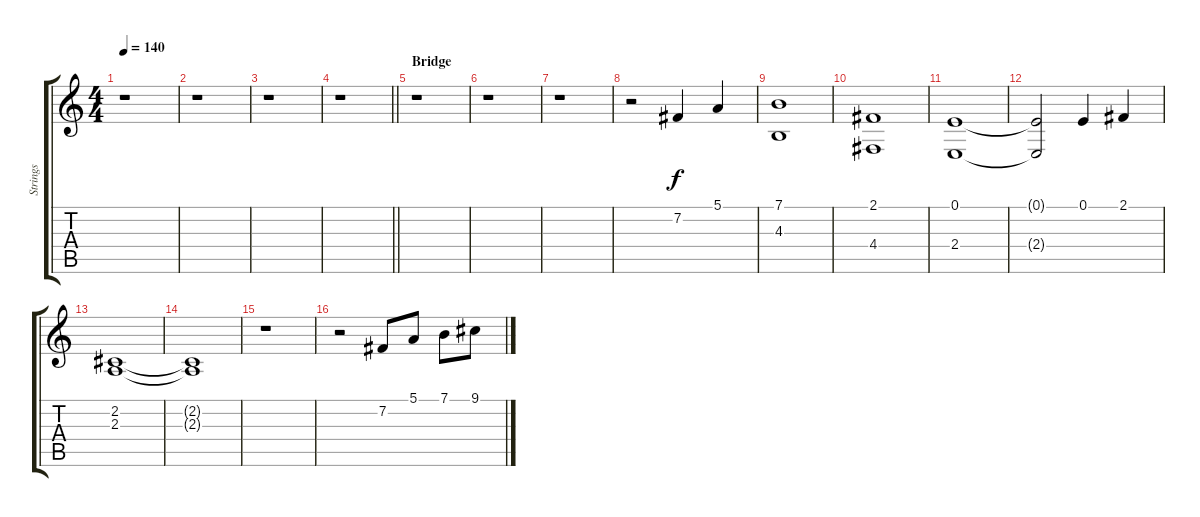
\track ("Strings" "Strings") {instrument stringensemble1}
\staff {score tabs}
\tuning (E4 B3 G3 D3 A2 E2) {hide}
\ts (4 4)
\tempo 140
\clef g2
\ks c
r.1{dy f} |
r.1 |
r.1 |
\barLineRight lightlight
r.1 |
\section ("" "Bridge")
r.1 |
r.1 |
r.1 |
r.2 7.2.4 5.1.4 |
(7.1 4.3).1 |
(2.1 4.4).1 |
(0.1 2.4).1 |
(0.1{t} 2.4{t}).2 0.1.4 2.1.4 |
(2.2 2.3).1 |
(2.2{t} 2.3{t}).1 |
r.1 |
r.2 7.2.8 5.1.8 7.1.8 9.1.8
